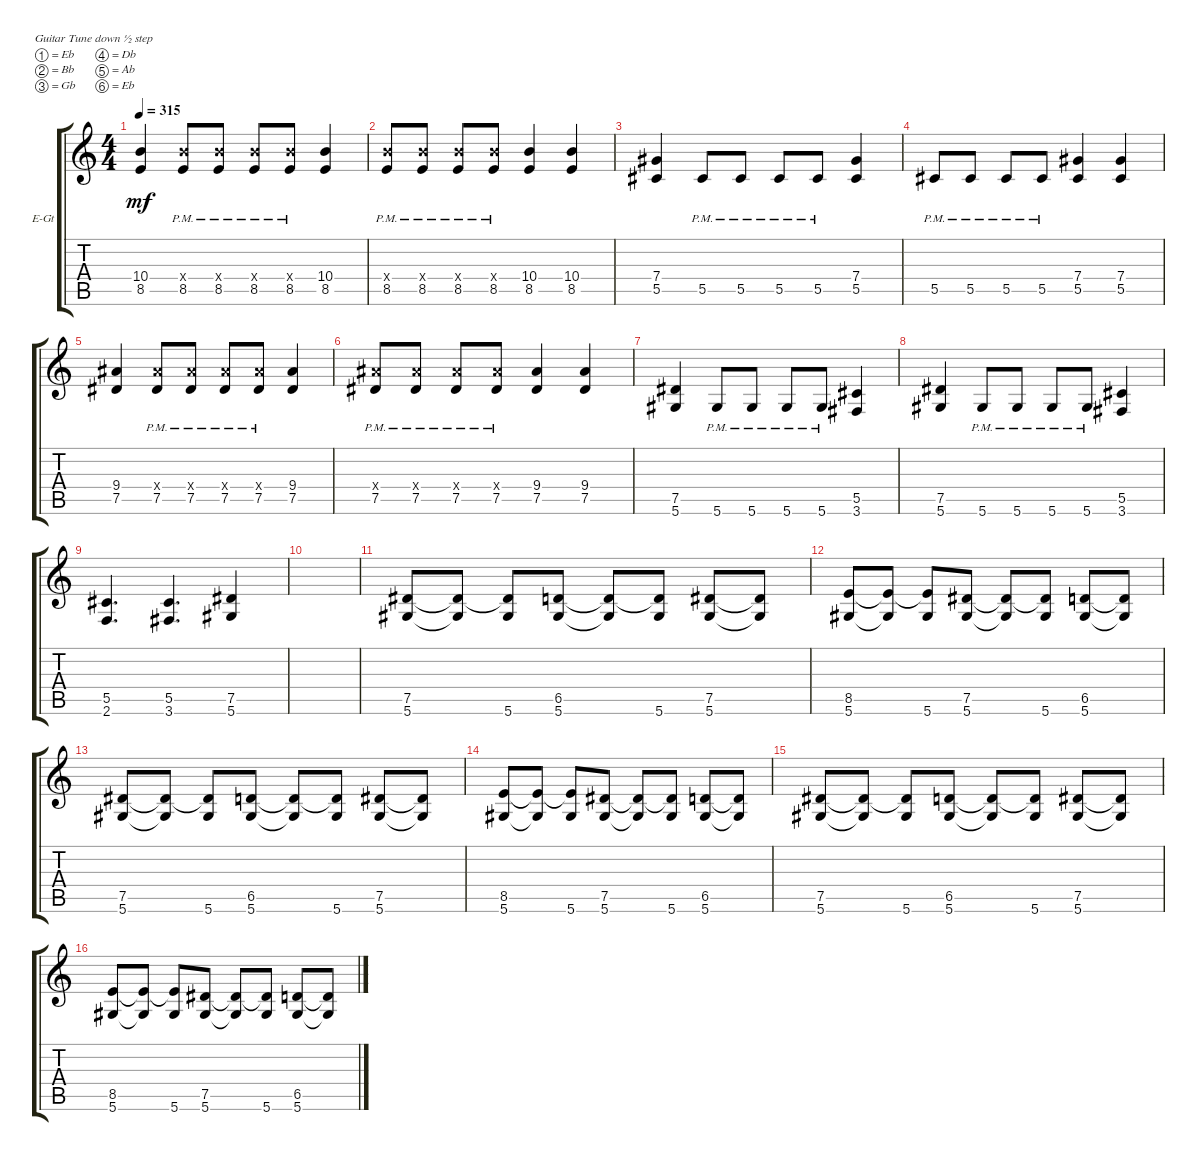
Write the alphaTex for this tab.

\bracketExtendMode groupsimilarinstruments
\firstSystemTrackNameOrientation horizontal
\otherSystemsTrackNameOrientation horizontal
\track ("left" "E-Gt") {instrument distortionguitar}
\staff {score tabs}
\tuning (Eb4 Bb3 Gb3 Db3 Ab2 Eb2)
\ts (4 4)
\tempo 315
\clef g2
\ks c
(8.5 10.4).4{dy mf} (8.5{pm} 10.4{x}).8 (8.5{pm} 10.4{x}).8 (8.5{pm} 10.4{x}).8 (8.5{pm} 10.4{x}).8 (8.5 10.4).4 |
(8.5{pm} 10.4{x}).8 (8.5{pm} 10.4{x}).8 (8.5{pm} 10.4{x}).8 (8.5{pm} 10.4{x}).8 (8.5 10.4).4 (8.5 10.4).4 |
(5.5 7.4).4 5.5{pm}.8 5.5{pm}.8 5.5{pm}.8 5.5{pm}.8 (5.5 7.4).4 |
5.5{pm}.8 5.5{pm}.8 5.5{pm}.8 5.5{pm}.8 (5.5 7.4).4 (5.5 7.4).4 |
(7.5 9.4).4 (7.5{pm} 9.4{x}).8 (7.5{pm} 9.4{x}).8 (7.5{pm} 9.4{x}).8 (7.5{pm} 9.4{x}).8 (7.5 9.4).4 |
(7.5{pm} 9.4{x}).8 (7.5{pm} 9.4{x}).8 (7.5{pm} 9.4{x}).8 (7.5{pm} 9.4{x}).8 (7.5 9.4).4 (7.5 9.4).4 |
(5.6 7.5).4 5.6{pm}.8 5.6{pm}.8 5.6{pm}.8 5.6{pm}.8 (3.6 5.5).4 |
(5.6 7.5).4 5.6{pm}.8 5.6{pm}.8 5.6{pm}.8 5.6{pm}.8 (3.6 5.5).4 |
(2.6 5.5).4{d} (3.6 5.5).4{d} (5.6 7.5).4 |
|
(7.5 5.6).8 (7.5{t} 5.6{t}).8 (5.6 7.5{t}).8 (6.5 5.6).8 (6.5{t} 5.6{t}).8 (5.6 6.5{t}).8 (7.5 5.6).8 (7.5{t} 5.6{t}).8 |
(8.5 5.6).8 (5.6{t} 8.5{t}).8 (5.6 8.5{t}).8 (5.6 7.5).8 (5.6{t} 7.5{t}).8 (5.6 7.5{t}).8 (5.6 6.5).8 (5.6{t} 6.5{t}).8 |
(7.5 5.6).8 (7.5{t} 5.6{t}).8 (5.6 7.5{t}).8 (6.5 5.6).8 (6.5{t} 5.6{t}).8 (5.6 6.5{t}).8 (7.5 5.6).8 (7.5{t} 5.6{t}).8 |
(8.5 5.6).8 (5.6{t} 8.5{t}).8 (5.6 8.5{t}).8 (5.6 7.5).8 (5.6{t} 7.5{t}).8 (5.6 7.5{t}).8 (5.6 6.5).8 (5.6{t} 6.5{t}).8 |
(7.5 5.6).8 (7.5{t} 5.6{t}).8 (5.6 7.5{t}).8 (6.5 5.6).8 (6.5{t} 5.6{t}).8 (5.6 6.5{t}).8 (7.5 5.6).8 (7.5{t} 5.6{t}).8 |
(8.5 5.6).8 (5.6{t} 8.5{t}).8 (5.6 8.5{t}).8 (5.6 7.5).8 (5.6{t} 7.5{t}).8 (5.6 7.5{t}).8 (5.6 6.5).8 (5.6{t} 6.5{t}).8
